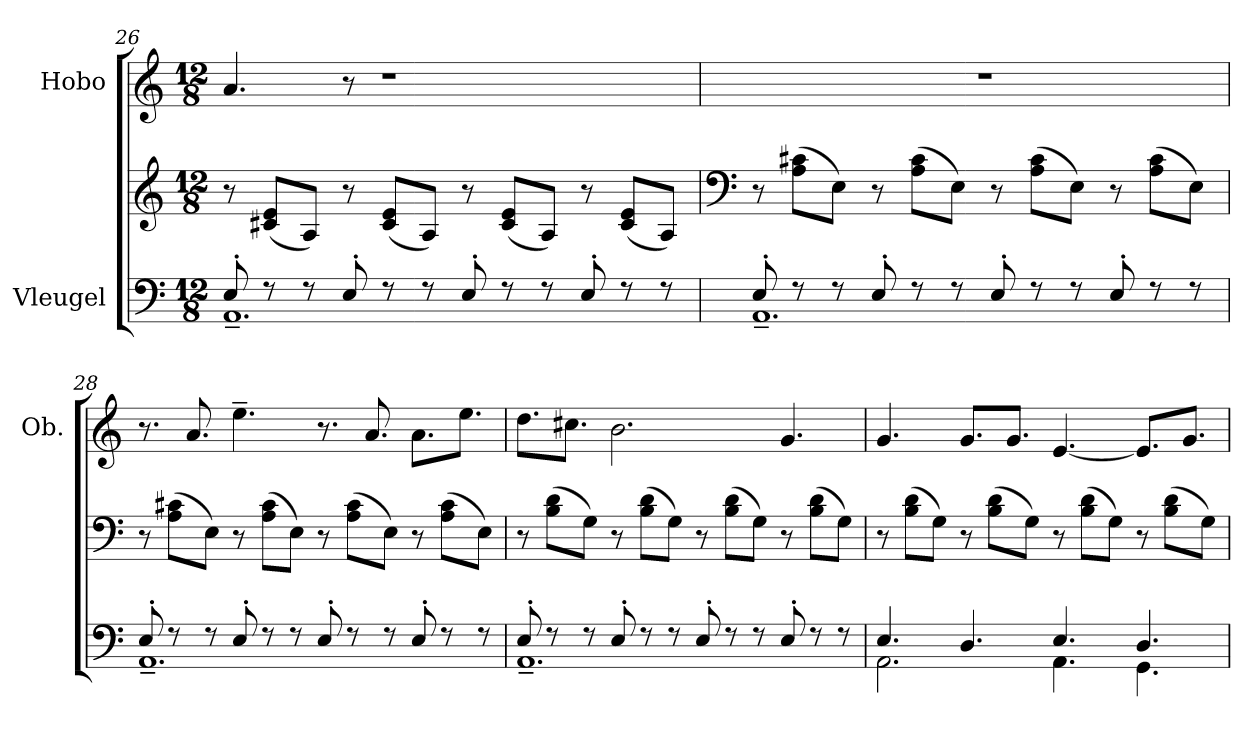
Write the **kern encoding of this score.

**kern	**kern	**kern
*part2	*part2	*part1
*staff3	*staff2	*staff1
*I"Vleugel	*	*I"Hobo
*	*	*I'Ob.
!!LO:LB:g=z
*clefF4	*clefG2	*clefG2
*k[]	*k[]	*k[]
*M12/8	*M12/8	*M12/8
=26	=26	=26
*^	*	*
8E'/	1.AA~	8r	4.a/
8r	.	(8c#X/ 8e/L	.
8r	.	8A/J)	.
8E'/	.	8r	8r
8r	.	(8c#/ 8e/L	1r
8r	.	8A/J)	.
8E'/	.	8r	.
8r	.	(8c#/ 8e/L	.
8r	.	8A/J)	.
8E'/	.	8r	.
8r	.	(8c#/ 8e/L	.
8r	.	8A/J)	.
=27	=27	=27	=27
*	*	*clefF4	*
8E'/	1.AA~	8r	1.r
8r	.	(8A\ 8c#X\L	.
8r	.	8E\J)	.
8E'/	.	8r	.
8r	.	(8A\ 8c#\L	.
8r	.	8E\J)	.
8E'/	.	8r	.
8r	.	(8A\ 8c#\L	.
8r	.	8E\J)	.
8E'/	.	8r	.
8r	.	(8A\ 8c#\L	.
8r	.	8E\J)	.
=28	=28	=28	=28
8E'/	1.AA~	8r	8.r
8r	.	(8A\ 8c#X\L	.
.	.	.	8.a/
8r	.	8E\J)	.
8E'/	.	8r	4.ee~\
8r	.	(8A\ 8c#\L	.
8r	.	8E\J)	.
8E'/	.	8r	8.r
8r	.	(8A\ 8c#\L	.
.	.	.	8.a/
8r	.	8E\J)	.
8E'/	.	8r	8.a\L
8r	.	(8A\ 8c#\L	.
.	.	.	8.ee\J
8r	.	8E\J)	.
!!LO:LB:g=z
=29	=29	=29	=29
8E'/	1.AA~	8r	8.dd\L
8r	.	(8B\ 8d\L	.
.	.	.	8.cc#X\J
8r	.	8G\J)	.
8E'/	.	8r	2.b\
8r	.	(8B\ 8d\L	.
8r	.	8G\J)	.
8E'/	.	8r	.
8r	.	(8B\ 8d\L	.
8r	.	8G\J)	.
8E'/	.	8r	4.g/
8r	.	(8B\ 8d\L	.
8r	.	8G\J)	.
=30	=30	=30	=30
4.E/	2.AA\	8r	4.g/
.	.	(8B\ 8d\L	.
.	.	8G\J)	.
4.D/	.	8r	8.g/L
.	.	(8B\ 8d\L	.
.	.	.	8.g/J
.	.	8G\J)	.
4.E/	4.AA\	8r	[4.e/
.	.	(8B\ 8d\L	.
.	.	8G\J)	.
4.D/	4.GG\	8r	8.e/L]
.	.	(8B\ 8d\L	.
.	.	.	8.g/J
.	.	8G\J)	.
*v	*v	*	*
=	=	=
*-	*-	*-
